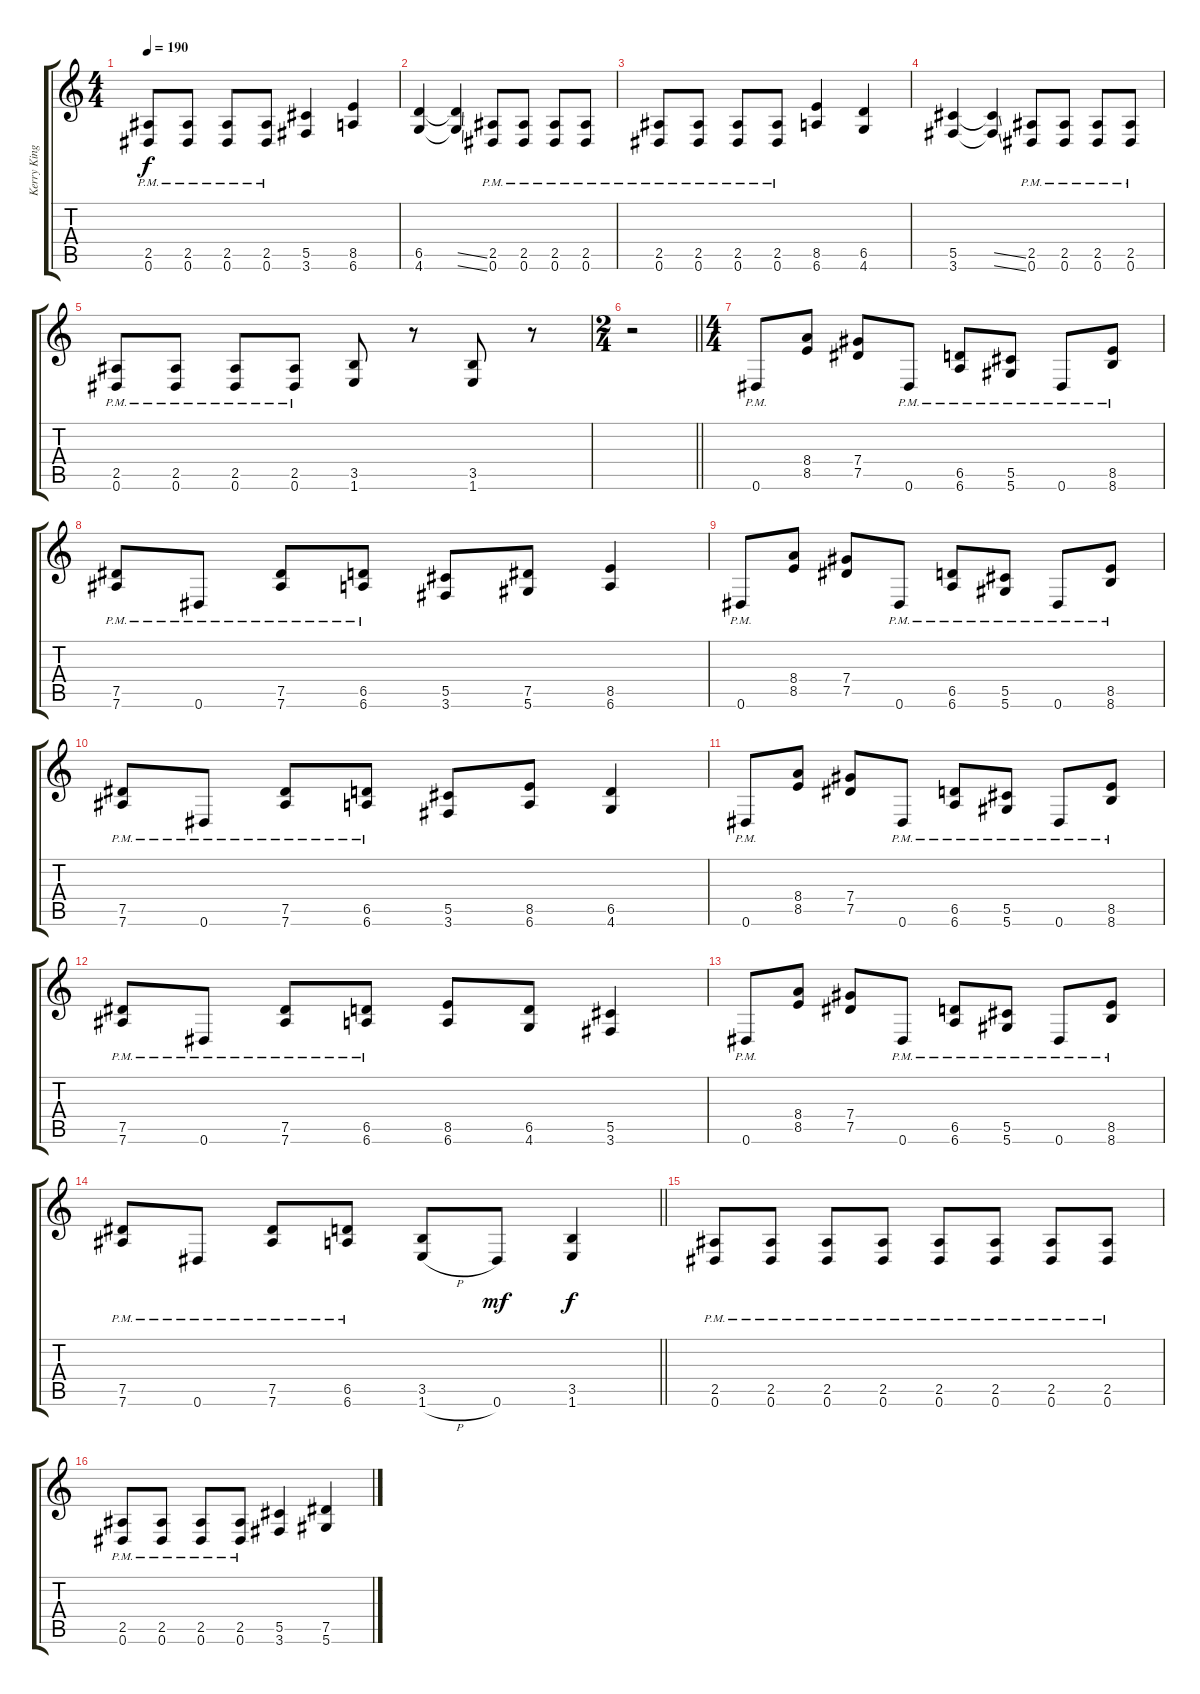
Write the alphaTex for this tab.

\track ("Kerry King" "Kerry King") {instrument distortionguitar}
\staff {score tabs}
\tuning (Eb4 Bb3 Gb3 Db3 Ab2 Eb2) {hide}
\ts (4 4)
\tempo 190
\clef g2
\ks c
(2.5{pm} 0.6{pm}).8{dy f} (2.5{pm} 0.6{pm}).8 (2.5{pm} 0.6{pm}).8 (2.5{pm} 0.6{pm}).8 (5.5 3.6).4 (8.5 6.6).4 |
(6.5 4.6).4 (6.5{ss t} 4.6{ss t}).4 (2.5{pm} 0.6{pm}).8 (2.5{pm} 0.6{pm}).8 (2.5{pm} 0.6{pm}).8 (2.5{pm} 0.6{pm}).8 |
(2.5{pm} 0.6{pm}).8 (2.5{pm} 0.6{pm}).8 (2.5{pm} 0.6{pm}).8 (2.5{pm} 0.6{pm}).8 (8.5 6.6).4 (6.5 4.6).4 |
(5.5 3.6).4 (5.5{ss t} 3.6{ss t}).4 (2.5{pm} 0.6{pm}).8 (2.5{pm} 0.6{pm}).8 (2.5{pm} 0.6{pm}).8 (2.5{pm} 0.6{pm}).8 |
(2.5{pm} 0.6{pm}).8 (2.5{pm} 0.6{pm}).8 (2.5{pm} 0.6{pm}).8 (2.5{pm} 0.6{pm}).8 (3.5 1.6).8 r.8 (3.5 1.6).8 r.8 |
\ts (2 4)
\barLineRight lightlight
r.2 |
\ts (4 4)
\section ("" "")
0.6{pm}.8 (8.4 8.5).8 (7.4 7.5).8 0.6{pm}.8 (6.5 6.6{pm}).8 (5.5 5.6{pm}).8 0.6{pm}.8 (8.5 8.6{pm}).8 |
(7.5 7.6{pm}).8 0.6{pm}.8 (7.5 7.6{pm}).8 (6.5 6.6{pm}).8 (5.5 3.6).8 (7.5 5.6).8 (8.5 6.6).4 |
0.6{pm}.8 (8.4 8.5).8 (7.4 7.5).8 0.6{pm}.8 (6.5 6.6{pm}).8 (5.5 5.6{pm}).8 0.6{pm}.8 (8.5 8.6{pm}).8 |
(7.5 7.6{pm}).8 0.6{pm}.8 (7.5 7.6{pm}).8 (6.5 6.6{pm}).8 (5.5 3.6).8 (8.5 6.6).8 (6.5 4.6).4 |
0.6{pm}.8 (8.4 8.5).8 (7.4 7.5).8 0.6{pm}.8 (6.5 6.6{pm}).8 (5.5 5.6{pm}).8 0.6{pm}.8 (8.5 8.6{pm}).8 |
(7.5 7.6{pm}).8 0.6{pm}.8 (7.5 7.6{pm}).8 (6.5 6.6{pm}).8 (8.5 6.6).8 (6.5 4.6).8 (5.5 3.6).4 |
0.6{pm}.8 (8.4 8.5).8 (7.4 7.5).8 0.6{pm}.8 (6.5 6.6{pm}).8 (5.5 5.6{pm}).8 0.6{pm}.8 (8.5 8.6{pm}).8 |
\barLineRight lightlight
(7.5 7.6{pm}).8 0.6{pm}.8 (7.5 7.6{pm}).8 (6.5 6.6{pm}).8 (3.5 1.6{h}).8 0.6.8{dy mf} (3.5 1.6).4{dy f} |
\section ("" "")
(2.5{pm} 0.6{pm}).8 (2.5{pm} 0.6{pm}).8 (2.5{pm} 0.6{pm}).8 (2.5{pm} 0.6{pm}).8 (2.5{pm} 0.6{pm}).8 (2.5{pm} 0.6{pm}).8 (2.5{pm} 0.6{pm}).8 (2.5{pm} 0.6{pm}).8 |
(2.5{pm} 0.6{pm}).8 (2.5{pm} 0.6{pm}).8 (2.5{pm} 0.6{pm}).8 (2.5{pm} 0.6{pm}).8 (5.5 3.6).4 (7.5 5.6).4
